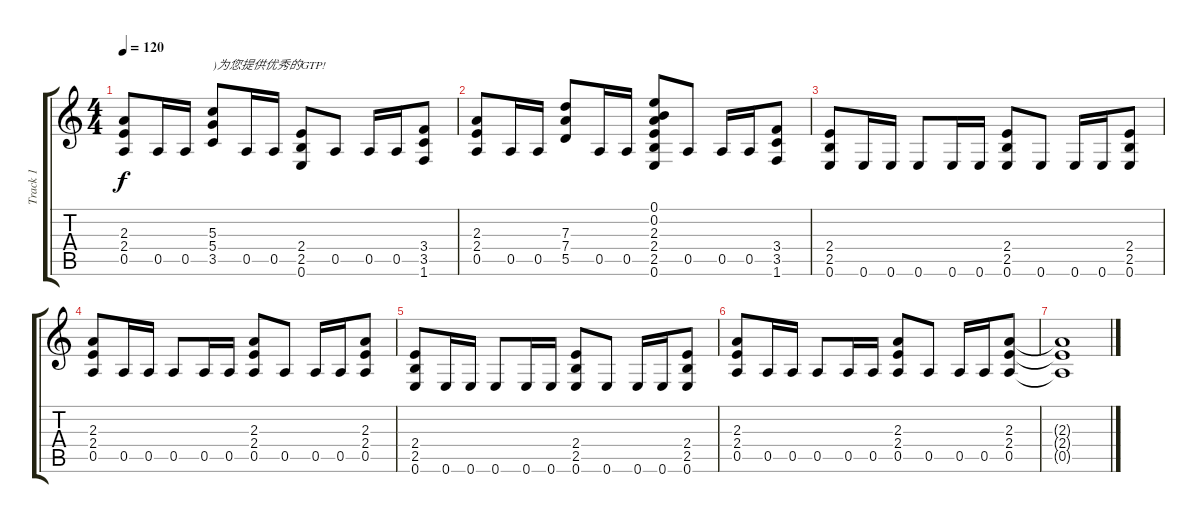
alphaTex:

\track ("Track 1" "Track 1") {instrument overdrivenguitar}
\staff {score tabs}
\tuning (E4 B3 G3 D3 A2 E2) {hide}
\ts (4 4)
\tempo 120
\clef g2
\ks c
(2.3 2.4 0.5).8{dy f} 0.5.16 0.5.16 (5.3 5.4 3.5).8{txt ")为您提供优秀的GTP!"} 0.5.16 0.5.16 (2.4 2.5 0.6).8 0.5.8 0.5.16 0.5.16 (3.4 3.5 1.6).8 |
(2.3 2.4 0.5).8 0.5.16 0.5.16 (7.3 7.4 5.5).8 0.5.16 0.5.16 (0.1 0.2 2.3 2.4 2.5 0.6).8 0.5.8 0.5.16 0.5.16 (3.4 3.5 1.6).8 |
(2.4 2.5 0.6).8 0.6.16 0.6.16 0.6.8 0.6.16 0.6.16 (2.4 2.5 0.6).8 0.6.8 0.6.16 0.6.16 (2.4 2.5 0.6).8 |
(2.3 2.4 0.5).8 0.5.16 0.5.16 0.5.8 0.5.16 0.5.16 (2.3 2.4 0.5).8 0.5.8 0.5.16 0.5.16 (2.3 2.4 0.5).8 |
(2.4 2.5 0.6).8 0.6.16 0.6.16 0.6.8 0.6.16 0.6.16 (2.4 2.5 0.6).8 0.6.8 0.6.16 0.6.16 (2.4 2.5 0.6).8 |
(2.3 2.4 0.5).8 0.5.16 0.5.16 0.5.8 0.5.16 0.5.16 (2.3 2.4 0.5).8 0.5.8 0.5.16 0.5.16 (2.3 2.4 0.5).8 |
(2.3{t} 2.4{t} 0.5{t}).1
